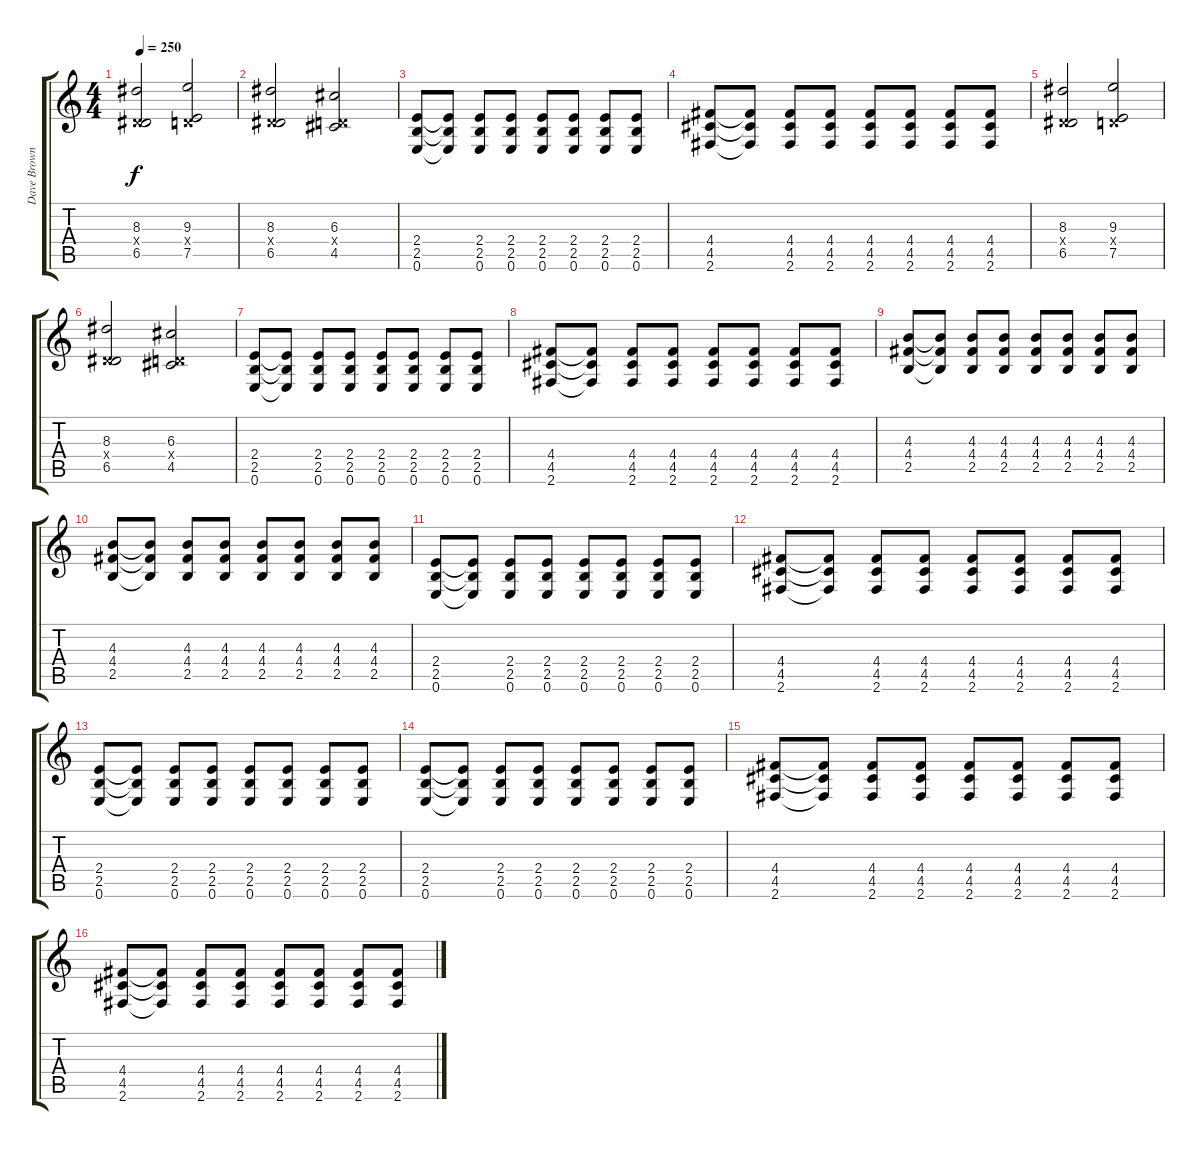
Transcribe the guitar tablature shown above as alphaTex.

\track ("Dave BrownSound" "Dave Brown") {instrument distortionguitar}
\staff {score tabs}
\tuning (E4 B3 G3 D3 A2 E2) {hide}
\ts (4 4)
\tempo 250
\clef g2
\ks c
(8.3 0.4{x} 6.5).2{dy f} (9.3 0.4{x} 7.5).2 |
(8.3 0.4{x} 6.5).2 (6.3 0.4{x} 4.5).2 |
(2.4 2.5 0.6).8 (2.4{t} 2.5{t} 0.6{t}).8 (2.4 2.5 0.6).8 (2.4 2.5 0.6).8 (2.4 2.5 0.6).8 (2.4 2.5 0.6).8 (2.4 2.5 0.6).8 (2.4 2.5 0.6).8 |
(4.4 4.5 2.6).8 (4.4{t} 4.5{t} 2.6{t}).8 (4.4 4.5 2.6).8 (4.4 4.5 2.6).8 (4.4 4.5 2.6).8 (4.4 4.5 2.6).8 (4.4 4.5 2.6).8 (4.4 4.5 2.6).8 |
(8.3 0.4{x} 6.5).2 (9.3 0.4{x} 7.5).2 |
(8.3 0.4{x} 6.5).2 (6.3 0.4{x} 4.5).2 |
(2.4 2.5 0.6).8 (2.4{t} 2.5{t} 0.6{t}).8 (2.4 2.5 0.6).8 (2.4 2.5 0.6).8 (2.4 2.5 0.6).8 (2.4 2.5 0.6).8 (2.4 2.5 0.6).8 (2.4 2.5 0.6).8 |
(4.4 4.5 2.6).8 (4.4{t} 4.5{t} 2.6{t}).8 (4.4 4.5 2.6).8 (4.4 4.5 2.6).8 (4.4 4.5 2.6).8 (4.4 4.5 2.6).8 (4.4 4.5 2.6).8 (4.4 4.5 2.6).8 |
(4.3 4.4 2.5).8 (4.3{t} 4.4{t} 2.5{t}).8 (4.3 4.4 2.5).8 (4.3 4.4 2.5).8 (4.3 4.4 2.5).8 (4.3 4.4 2.5).8 (4.3 4.4 2.5).8 (4.3 4.4 2.5).8 |
(4.3 4.4 2.5).8 (4.3{t} 4.4{t} 2.5{t}).8 (4.3 4.4 2.5).8 (4.3 4.4 2.5).8 (4.3 4.4 2.5).8 (4.3 4.4 2.5).8 (4.3 4.4 2.5).8 (4.3 4.4 2.5).8 |
(2.4 2.5 0.6).8 (2.4{t} 2.5{t} 0.6{t}).8 (2.4 2.5 0.6).8 (2.4 2.5 0.6).8 (2.4 2.5 0.6).8 (2.4 2.5 0.6).8 (2.4 2.5 0.6).8 (2.4 2.5 0.6).8 |
(4.4 4.5 2.6).8 (4.4{t} 4.5{t} 2.6{t}).8 (4.4 4.5 2.6).8 (4.4 4.5 2.6).8 (4.4 4.5 2.6).8 (4.4 4.5 2.6).8 (4.4 4.5 2.6).8 (4.4 4.5 2.6).8 |
(2.4 2.5 0.6).8 (2.4{t} 2.5{t} 0.6{t}).8 (2.4 2.5 0.6).8 (2.4 2.5 0.6).8 (2.4 2.5 0.6).8 (2.4 2.5 0.6).8 (2.4 2.5 0.6).8 (2.4 2.5 0.6).8 |
(2.4 2.5 0.6).8 (2.4{t} 2.5{t} 0.6{t}).8 (2.4 2.5 0.6).8 (2.4 2.5 0.6).8 (2.4 2.5 0.6).8 (2.4 2.5 0.6).8 (2.4 2.5 0.6).8 (2.4 2.5 0.6).8 |
(4.4 4.5 2.6).8 (4.4{t} 4.5{t} 2.6{t}).8 (4.4 4.5 2.6).8 (4.4 4.5 2.6).8 (4.4 4.5 2.6).8 (4.4 4.5 2.6).8 (4.4 4.5 2.6).8 (4.4 4.5 2.6).8 |
(4.4 4.5 2.6).8 (4.4{t} 4.5{t} 2.6{t}).8 (4.4 4.5 2.6).8 (4.4 4.5 2.6).8 (4.4 4.5 2.6).8 (4.4 4.5 2.6).8 (4.4 4.5 2.6).8 (4.4 4.5 2.6).8
